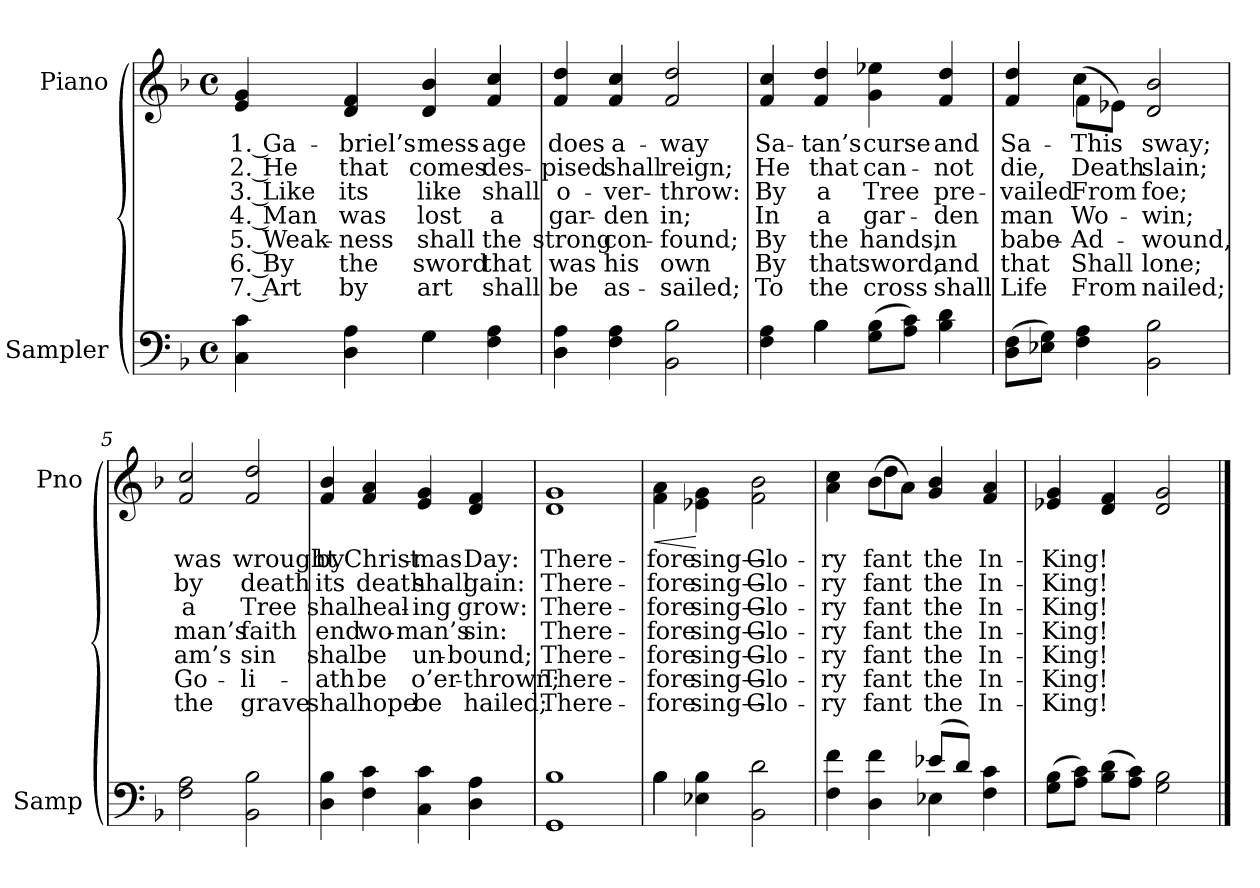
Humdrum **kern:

**kern	**kern	**text	**text	**text	**text	**text	**text	**text	**dynam
*part2	*part1	*part1	*part1	*part1	*part1	*part1	*part1	*part1	*part1
*staff2	*staff1	*staff1	*staff1	*staff1	*staff1	*staff1	*staff1	*staff1	*staff1
*I"Sampler	*I"Piano	*	*	*	*	*	*	*	*
*I'Samp	*I'Pno	*	*	*	*	*	*	*	*
*clefF4	*clefG2	*	*	*	*	*	*	*	*
*k[b-]	*k[b-]	*	*	*	*	*	*	*	*
*F:	*F:	*	*	*	*	*	*	*	*
*M4/4	*M4/4	*	*	*	*	*	*	*	*
*met(c)	*met(c)	*	*	*	*	*	*	*	*
=1	=1	=1	=1	=1	=1	=1	=1	=1	=1
*^	*	*	*	*	*	*	*	*	*
4C 4c	2ryy	4e 4g	1. Ga-	2. He	3. Like	4. Man	5. Weak-	6. By	7. Art	.
4D 4A	.	4d 4f	-briel’s	that	its	was	-ness	the	by	.
4G\	4G	4d 4b-	mess-	comes	like	lost	shall	sword	art	.
4F 4A	4ryy	4f 4cc	-age	des-	shall	a	the	that	shall	.
*v	*v	*	*	*	*	*	*	*	*	*
=2	=2	=2	=2	=2	=2	=2	=2	=2	=2
4D 4A	4f 4dd	does	-pised	o-	gar-	strong	was	be	.
4F 4A	4f 4cc	a-	shall	-ver-	-den	con-	his	as-	.
2BB- 2B-	2f 2dd	-way	reign;	-throw:	in;	-found;	own	-sailed;	.
=3	=3	=3	=3	=3	=3	=3	=3	=3	=3
*^	*	*	*	*	*	*	*	*	*
4F 4A	4ryy	4f 4cc	Sa-	He	By	In	By	By	To	.
4B-\	4B-	4f 4dd	-tan’s	that	a	a	the	that	the	.
(8G\ 8B-\L	2ryy	4g 4ee-X	curse	can-	Tree	gar-	hands,	sword,	cross	.
8A\ 8c\J)	.	.	.	.	.	.	.	.	.	.
4B- 4d	.	4f 4dd	and	-not	pre-	-den	in	and	shall	.
*v	*v	*	*	*	*	*	*	*	*	*
=4	=4	=4	=4	=4	=4	=4	=4	=4	=4
*	*^	*	*	*	*	*	*	*	*
(8D\ 8F\L	4f 4dd	4ryy	Sa-	die,	-vailed	man	babe-	that	Life	.
8E-X\ 8G\J)	.	.	.	.	.	.	.	.	.	.
4F 4A	(8f\L	4cc	This	Death	From	Wo-	Ad-	Shall	From	.
.	8e-X\J)	.	.	.	.	.	.	.	.	.
2BB- 2B-	2d 2b-	2ryy	sway;	slain;	foe;	win;	wound,	-lone;	nailed;	.
*	*v	*v	*	*	*	*	*	*	*	*
=5	=5	=5	=5	=5	=5	=5	=5	=5	=5
2F 2A	2f 2cc	was	by	a	-man’s	-am’s	Go-	the	.
2BB- 2B-	2f 2dd	wrought	death	Tree	faith	sin	-li-	grave	.
=6	=6	=6	=6	=6	=6	=6	=6	=6	=6
4D 4B-	4f 4b-	by	its	shall	end	shall	-ath	shall	.
4F 4c	4f 4a	Christ-	death	heal-	wo-	be	be	hope	.
4C 4c	4e 4g	-mas	shall	-ing	-man’s	un-	o’er-	be	.
4D 4A	4d 4f	Day:	gain:	grow:	sin:	-bound;	-thrown;	hailed;	.
=7	=7	=7	=7	=7	=7	=7	=7	=7	=7
1GG 1B-	1d 1g	There-	There-	There-	There-	There-	There-	There-	.
=8	=8	=8	=8	=8	=8	=8	=8	=8	=8
*^	*	*	*	*	*	*	*	*	*
!	!	!	!	!	!	!	!	!	!	!LO:HP:b
4B-\	4B-	4f\ 4a\	-fore	-fore	-fore	-fore	-fore	-fore	-fore	<
4E-X 4B-	2.ryy	4e-X\ 4g\	sing—	sing—	sing—	sing—	sing—	sing—	sing—	[
2BB- 2d	.	2f\ 2b-\	Glo-	Glo-	Glo-	Glo-	Glo-	Glo-	Glo-	.
=9	=9	=9	=9	=9	=9	=9	=9	=9	=9	=9
*	*	*^	*	*	*	*	*	*	*	*
4F 4f	2ryy	4a 4cc	4ryy	-ry	-ry	-ry	-ry	-ry	-ry	-ry	.
4D 4f	.	(8b-\L	4dd	-fant	-fant	-fant	-fant	-fant	-fant	-fant	.
.	.	8a\J)	.	.	.	.	.	.	.	.	.
(8e-X/L	4E-X	4g 4b-	2ryy	the	the	the	the	the	the	the	.
8d/J)	.	.	.	.	.	.	.	.	.	.	.
4F 4c	4ryy	4f 4a	.	In-	In-	In-	In-	In-	In-	In-	.
*v	*v	*	*	*	*	*	*	*	*	*	*
*	*v	*v	*	*	*	*	*	*	*	*
=10	=10	=10	=10	=10	=10	=10	=10	=10	=10
(8G\ 8B-\L	4e-X 4g	King!	King!	King!	King!	King!	King!	King!	.
8A\ 8c\J)	.	.	.	.	.	.	.	.	.
(8B-\ 8d\L	4d 4f	.	.	.	.	.	.	.	.
8A\ 8c\J)	.	.	.	.	.	.	.	.	.
2G 2B-	2d 2g	.	.	.	.	.	.	.	.
==	==	==	==	==	==	==	==	==	==
*-	*-	*-	*-	*-	*-	*-	*-	*-	*-
